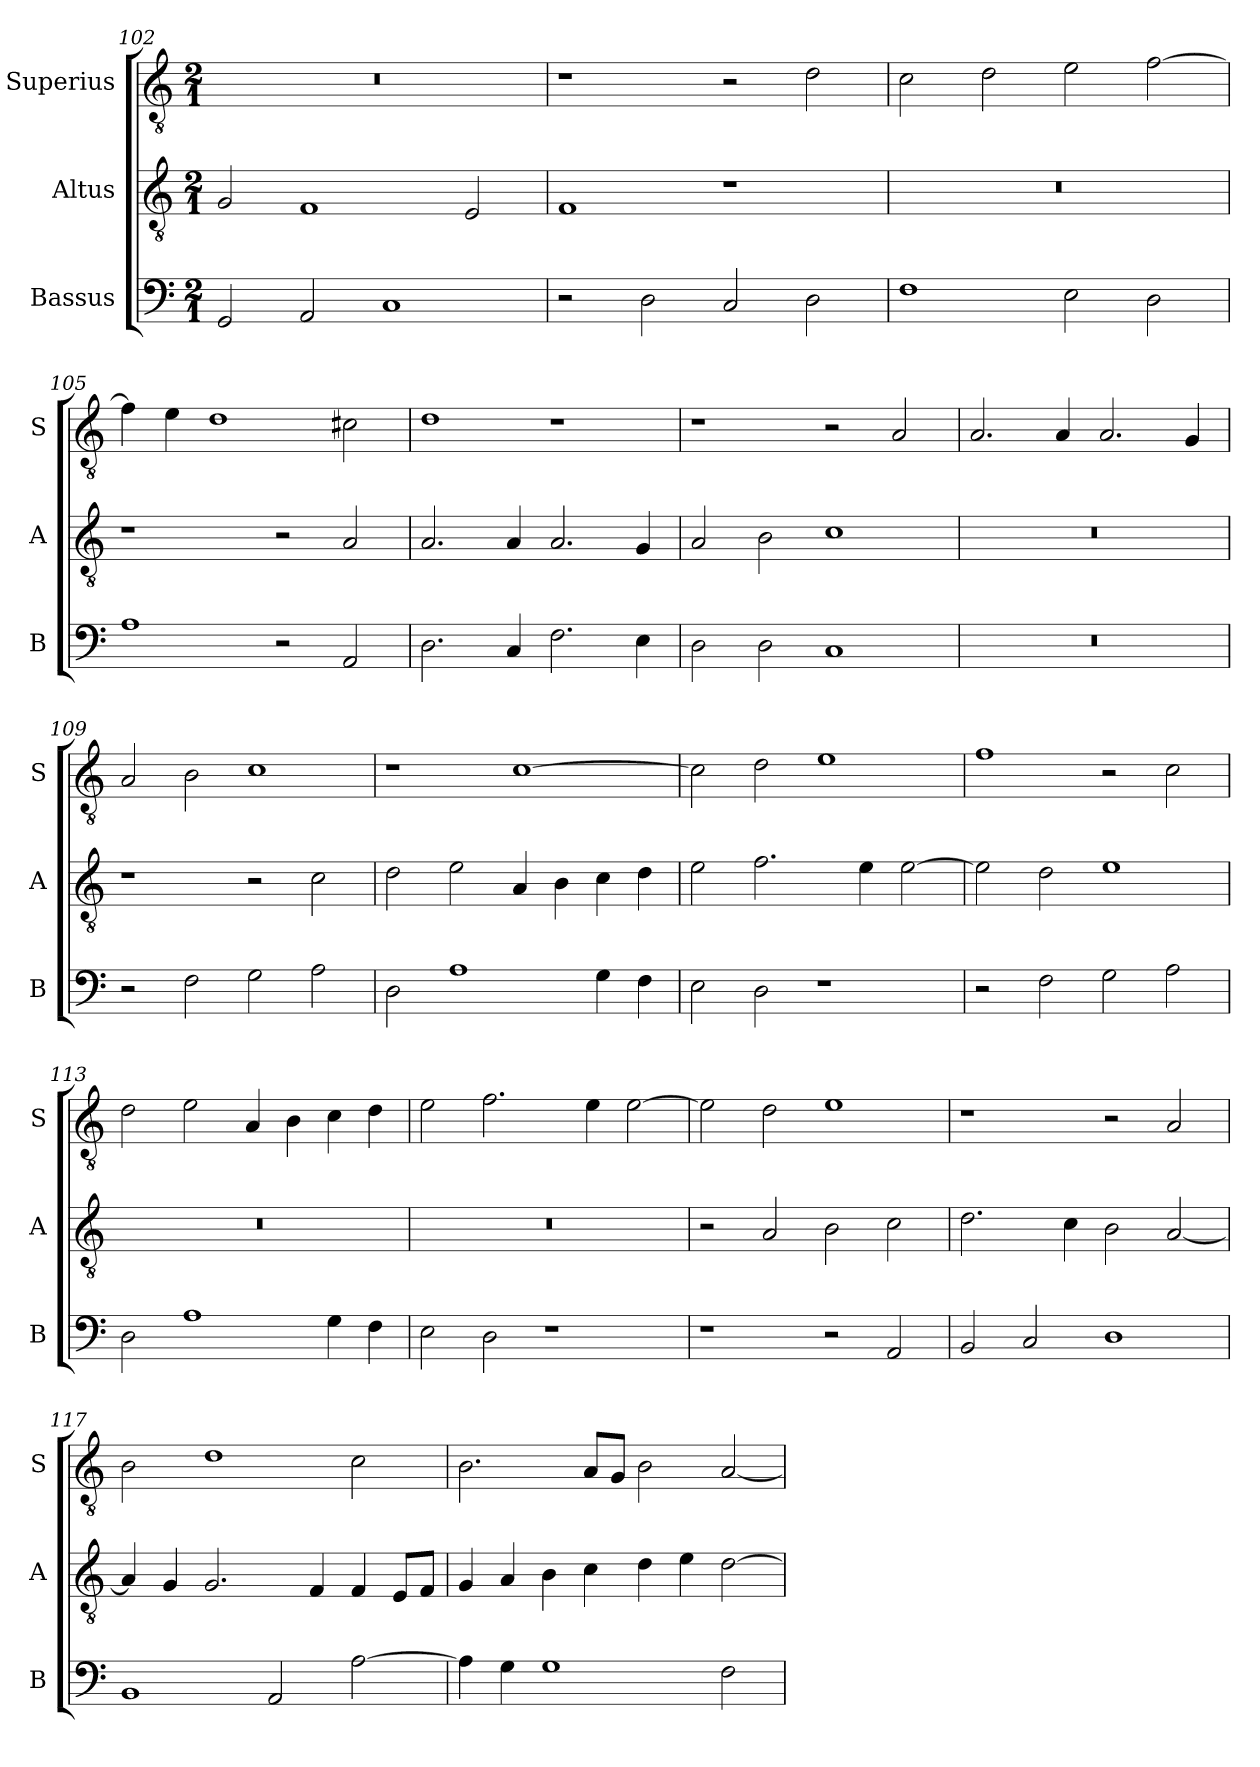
**kern	**kern	**kern
*part3	*part2	*part1
*staff3	*staff2	*staff1
*I"Bassus	*I"Altus	*I"Superius
*I'B	*I'A	*I'S
*clefF4	*clefGv2	*clefGv2
*k[]	*k[]	*k[]
*C:	*C:	*C:
*M2/1	*M2/1	*M2/1
=102	=102	=102
2GG	2G	0r
2AA	1F	.
1C	.	.
.	2E	.
=103	=103	=103
2r	1F	1r
2D	.	.
2C	1r	2r
2D	.	2d
=104	=104	=104
1F	0r	2c
.	.	2d
2E	.	2e
2D	.	[2f
=105	=105	=105
1A	1r	4f]
.	.	4e
.	.	1d
2r	2r	.
2AA	2A	2c#X
=106	=106	=106
2.D	2.A	1d
4C	4A	.
2.F	2.A	1r
4E	4G	.
=107	=107	=107
2D	2A	1r
2D	2B	.
1C	1c	2r
.	.	2A
=108	=108	=108
0r	0r	2.A
.	.	4A
.	.	2.A
.	.	4G
=109	=109	=109
2r	1r	2A
2F	.	2B
2G	2r	1c
2A	2c	.
=110	=110	=110
2D	2d	1r
1A	2e	.
.	4A	[1c
.	4B	.
4G	4c	.
4F	4d	.
=111	=111	=111
2E	2e	2c]
2D	2.f	2d
1r	.	1e
.	4e	.
.	[2e	.
=112	=112	=112
2r	2e]	1f
2F	2d	.
2G	1e	2r
2A	.	2c
=113	=113	=113
2D	0r	2d
1A	.	2e
.	.	4A
.	.	4B
4G	.	4c
4F	.	4d
=114	=114	=114
2E	0r	2e
2D	.	2.f
1r	.	.
.	.	4e
.	.	[2e
=115	=115	=115
1r	2r	2e]
.	2A	2d
2r	2B	1e
2AA	2c	.
=116	=116	=116
2BB	2.d	1r
2C	.	.
.	4c	.
1D	2B	2r
.	[2A	2A
=117	=117	=117
1BB	4A]	2B
.	4G	.
.	2.G	1d
2AA	.	.
.	4F	.
[2A	4F	2c
.	8EL	.
.	8FJ	.
=118	=118	=118
4A]	4G	2.B
4G	4A	.
1G	4B	.
.	4c	8AL
.	.	8GJ
.	4d	2B
.	4e	.
2F	[2d	[2A
=	=	=
*-	*-	*-
